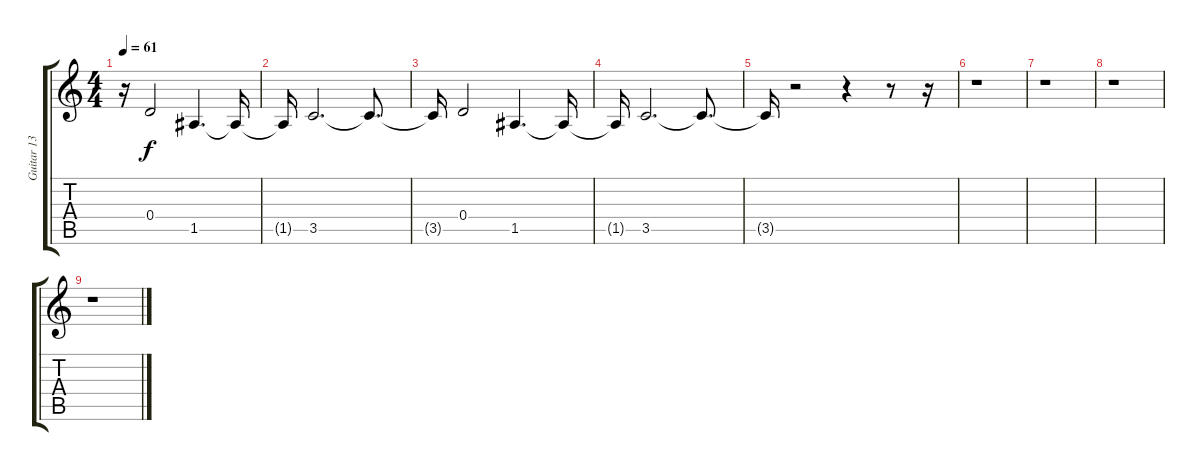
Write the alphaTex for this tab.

\track ("Guitar 13" "Guitar 13") {instrument acousticguitarsteel}
\staff {score tabs}
\tuning (E4 B3 G3 D3 A2 E2) {hide}
\ts (4 4)
\tempo 61
\clef g2
\ks c
r.16{dy f} 0.4.2 1.5.4{d} 1.5{t}.16 |
1.5{t}.16 3.5.2{d} 3.5{t}.8{d} |
3.5{t}.16 0.4.2 1.5.4{d} 1.5{t}.16 |
1.5{t}.16 3.5.2{d} 3.5{t}.8{d} |
3.5{t}.16 r.2 r.4 r.8 r.16 |
r.1 |
r.1 |
r.1 |
r.1
